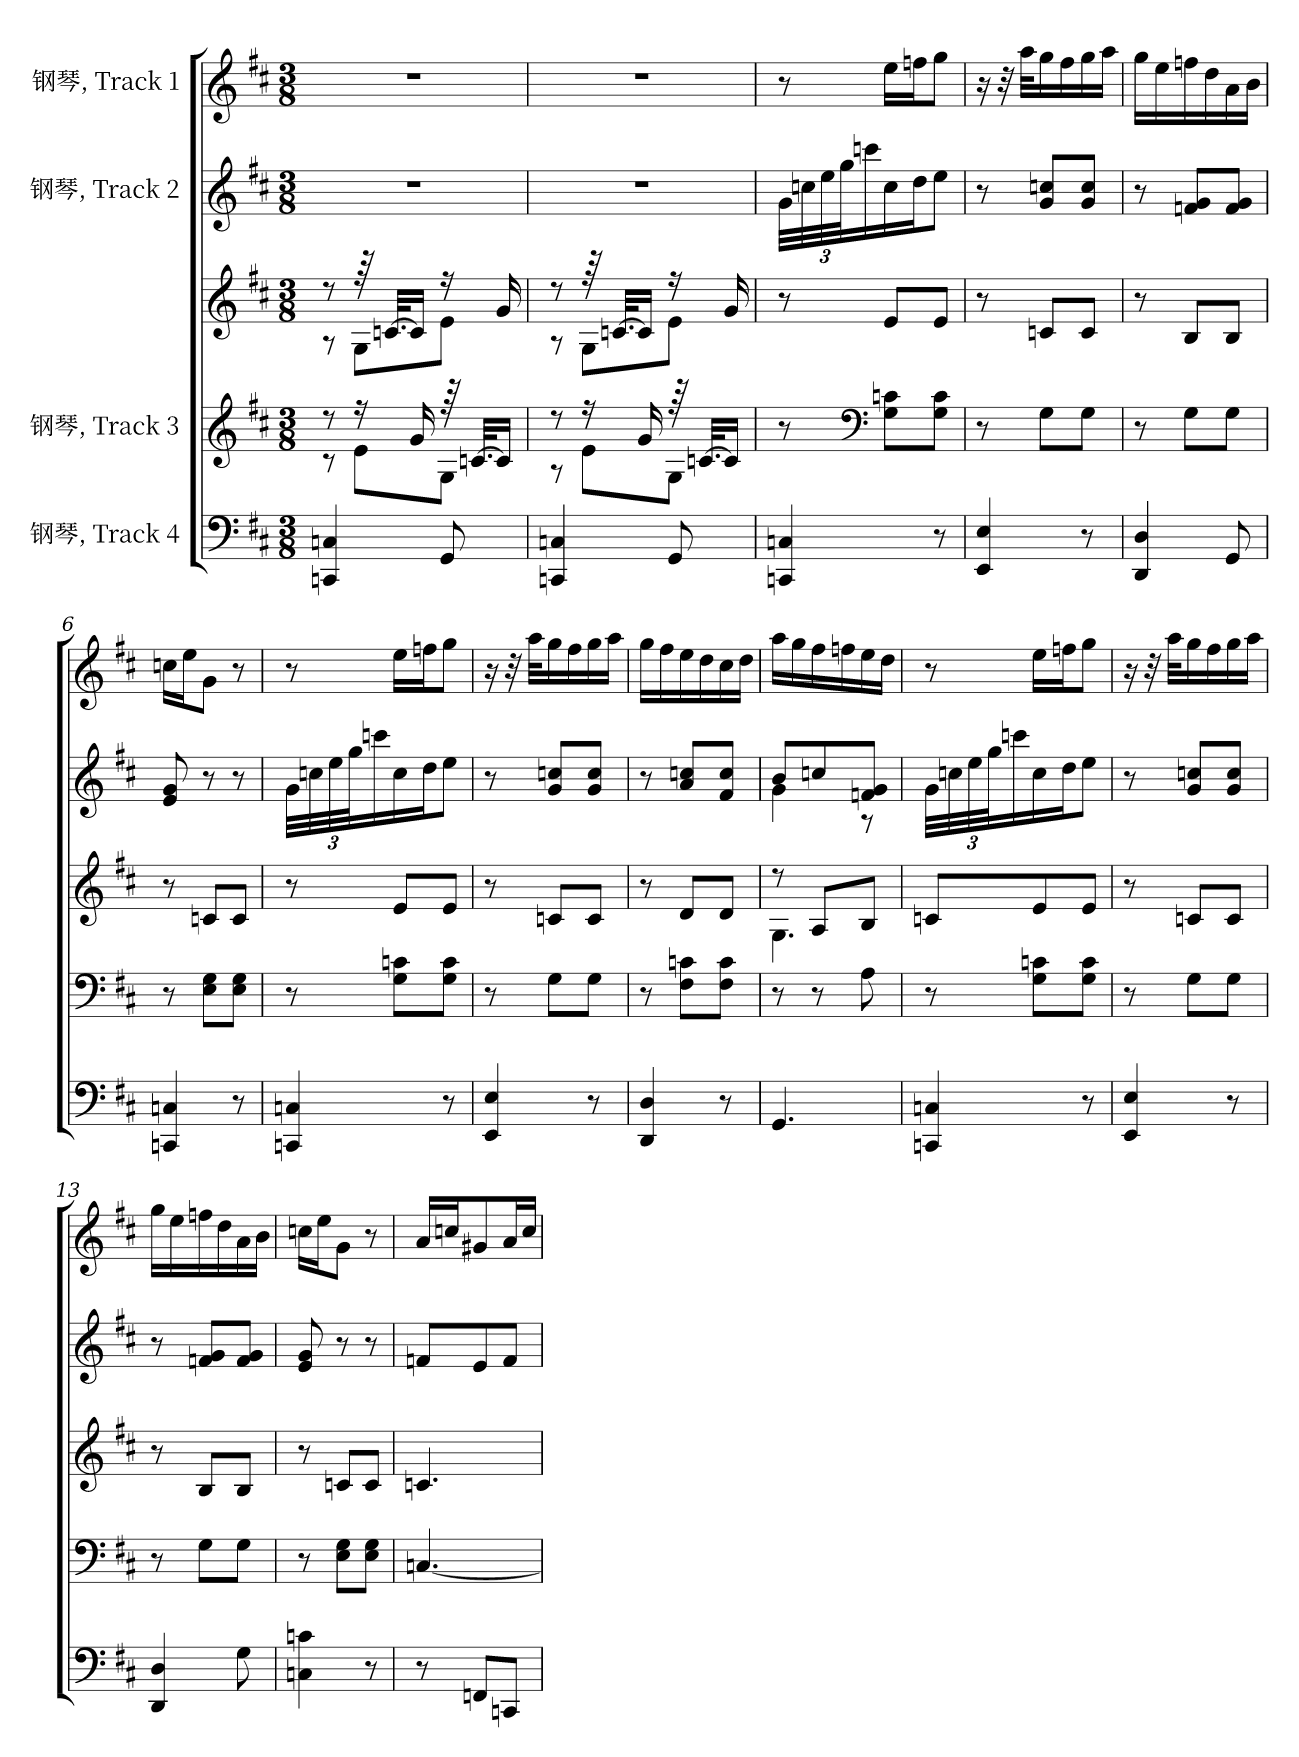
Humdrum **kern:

**kern	**kern	**kern	**kern	**kern
*part4	*part3	*part3	*part2	*part1
*staff5	*staff4	*staff3	*staff2	*staff1
*I"钢琴, Track 4	*I"钢琴, Track 3	*	*I"钢琴, Track 2	*I"钢琴, Track 1
*clefF4	*clefG2	*clefG2	*clefG2	*clefG2
*k[f#c#]	*k[f#c#]	*k[f#c#]	*k[f#c#]	*k[f#c#]
*M3/8	*M3/8	*M3/8	*M3/8	*M3/8
*MM115	*MM115	*MM115	*MM115	*MM115
=1	=1	=1	=1	=1
*	*^	*^	*	*
4CCn/ 4Cn/	8r	8r	8r	8r	4.r	4.r
.	16r	8e\L	64r	8G\L	.	.
.	.	.	[32.cn/KLL	.	.	.
.	16g/	.	16c/JJ]	.	.	.
8GG/	64r	8G\J	16r	8e\J	.	.
.	[32.cn/KLL	.	.	.	.	.
.	16c/JJ]	.	16g/	.	.	.
=2	=2	=2	=2	=2	=2	=2
4CCn/ 4Cn/	8r	8r	8r	8r	4.r	4.r
.	16r	8e\L	64r	8G\L	.	.
.	.	.	[32.cn/KLL	.	.	.
.	16g/	.	16c/JJ]	.	.	.
8GG/	64r	8G\J	16r	8e\J	.	.
.	[32.cn/KLL	.	.	.	.	.
.	16c/JJ]	.	16g/	.	.	.
*	*v	*v	*	*	*	*
*	*	*v	*v	*	*
!!LO:LB:g=z
=3	=3	=3	=3	=3
*	*	*	*Xbrackettup	*
4CCn/ 4Cn/	8r	8r	48g\LLL	8r
.	.	.	48ccn\	.
.	.	.	48ee\	.
.	.	.	48gg\J	.
.	.	.	24cccn\	.
*	*clefF4	*	*	*
.	8G\ 8cn\L	8e/L	16cc\	16ee\LL
.	.	.	16dd\J	16ffn\J
8r	8G\ 8c\J	8e/J	8ee\J	8gg\J
=4	=4	=4	=4	=4
4EE/ 4E/	8r	8r	8r	16r
.	.	.	.	32r
.	.	.	.	32aa\KLL
.	8G\L	8cn/L	8g/ 8ccn/L	16gg\
.	.	.	.	16ff#\
8r	8G\J	8c/J	8g/ 8cc/J	16gg\
.	.	.	.	16aa\JJ
=5	=5	=5	=5	=5
4DD/ 4D/	8r	8r	8r	16gg\LL
.	.	.	.	16ee\
.	8G\L	8B/L	8fn/ 8g/L	16ffn\
.	.	.	.	16dd\
8GG/	8G\J	8B/J	8f/ 8g/J	16a\
.	.	.	.	16b\JJ
=6	=6	=6	=6	=6
4CCn/ 4Cn/	8r	8r	8e/ 8g/	16ccn\LL
.	.	.	.	16ee\J
.	8E\ 8G\L	8cn/L	8r	8g\J
8r	8E\ 8G\J	8c/J	8r	8r
!!LO:PB:g=z
=7	=7	=7	=7	=7
4CCn/ 4Cn/	8r	8r	48g\LLL	8r
.	.	.	48ccn\	.
.	.	.	48ee\	.
.	.	.	48gg\J	.
.	.	.	24cccn\	.
.	8G\ 8cn\L	8e/L	16cc\	16ee\LL
.	.	.	16dd\J	16ffn\J
8r	8G\ 8c\J	8e/J	8ee\J	8gg\J
=8	=8	=8	=8	=8
4EE/ 4E/	8r	8r	8r	16r
.	.	.	.	32r
.	.	.	.	32aa\KLL
.	8G\L	8cn/L	8g/ 8ccn/L	16gg\
.	.	.	.	16ff#\
8r	8G\J	8c/J	8g/ 8cc/J	16gg\
.	.	.	.	16aa\JJ
=9	=9	=9	=9	=9
4DD/ 4D/	8r	8r	8r	16gg\LL
.	.	.	.	16ff#\
.	8F#\ 8cn\L	8d/L	8a/ 8ccn/L	16ee\
.	.	.	.	16dd\
8r	8F#\ 8c\J	8d/J	8f#/ 8cc/J	16cc#\
.	.	.	.	16dd\JJ
=10	=10	=10	=10	=10
*	*	*^	*^	*
4.GG/	8r	8r	4.G\	8b/L	4g\	16aa\LL
.	.	.	.	.	.	16gg\
.	8r	8A/L	.	8ccn/	.	16ff#\
.	.	.	.	.	.	16ffn\
.	8A\	8B/J	.	8fn/ 8g/J	8r	16ee\
.	.	.	.	.	.	16dd\JJ
*	*	*v	*v	*	*	*
*	*	*	*v	*v	*
!!LO:LB:g=z
=11	=11	=11	=11	=11
4CCn/ 4Cn/	8r	8cn/L	48g\LLL	8r
.	.	.	48ccn\	.
.	.	.	48ee\	.
.	.	.	48gg\J	.
.	.	.	24cccn\	.
.	8G\ 8cn\L	8e/	16cc\	16ee\LL
.	.	.	16dd\J	16ffn\J
8r	8G\ 8c\J	8e/J	8ee\J	8gg\J
=12	=12	=12	=12	=12
4EE/ 4E/	8r	8r	8r	16r
.	.	.	.	32r
.	.	.	.	32aa\KLL
.	8G\L	8cn/L	8g/ 8ccn/L	16gg\
.	.	.	.	16ff#\
8r	8G\J	8c/J	8g/ 8cc/J	16gg\
.	.	.	.	16aa\JJ
=13	=13	=13	=13	=13
4DD/ 4D/	8r	8r	8r	16gg\LL
.	.	.	.	16ee\
.	8G\L	8B/L	8fn/ 8g/L	16ffn\
.	.	.	.	16dd\
8G\	8G\J	8B/J	8f/ 8g/J	16a\
.	.	.	.	16b\JJ
=14	=14	=14	=14	=14
4Cn\ 4cn\	8r	8r	8e/ 8g/	16ccn\LL
.	.	.	.	16ee\J
.	8E\ 8G\L	8cn/L	8r	8g\J
8r	8E\ 8G\J	8c/J	8r	8r
=15	=15	=15	=15	=15
8r	[4.Cn/	4.cn/	8fn/L	16a/LL
.	.	.	.	16ccn/J
8FFn/L	.	.	8e/	8g#X/
8CCn/J	.	.	8f/J	16a/L
.	.	.	.	16cc/JJ
=	=	=	=	=
*-	*-	*-	*-	*-
